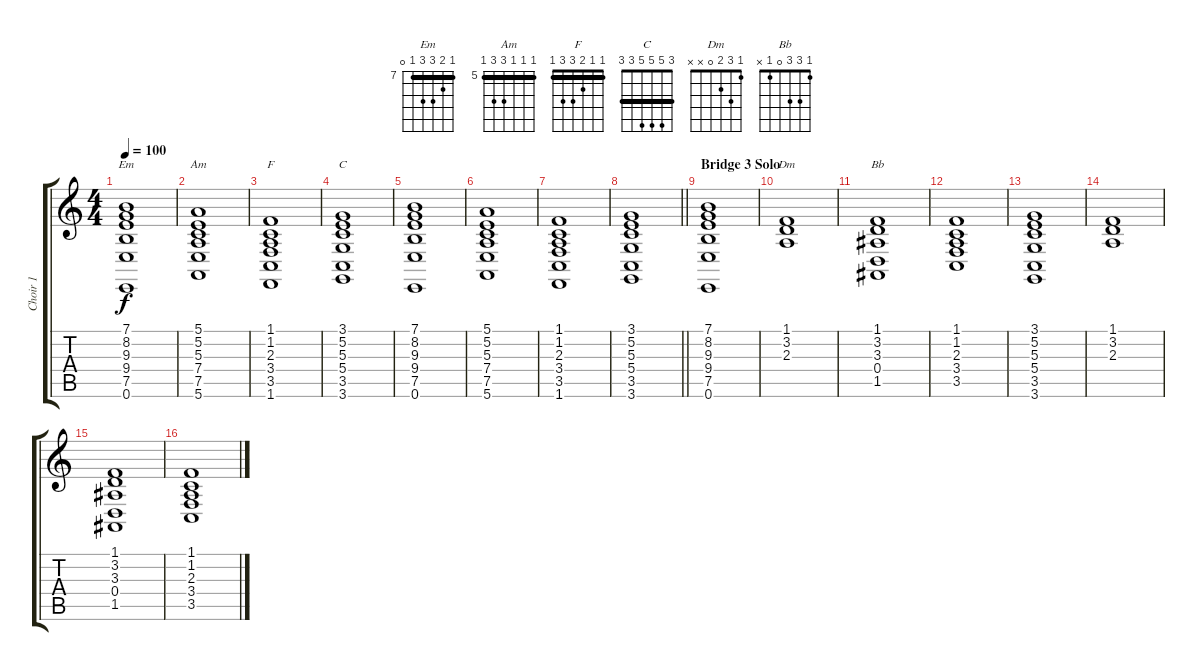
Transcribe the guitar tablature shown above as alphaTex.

\track ("Choir 1" "Choir 1") {instrument choiraahs}
\staff {score tabs}
\tuning (E4 B3 G3 D3 A2 E2) {hide}
\chord ("Em" 7 8 9 9 7 0) {firstfret 7 barre 7}
\chord ("Am" 5 5 5 7 7 5) {firstfret 5 barre 5}
\chord ("F" 1 1 2 3 3 1) {barre 1}
\chord ("C" 3 5 5 5 3 3) {barre 3}
\chord ("Dm" 1 3 2 0 x x)
\chord ("Bb" 1 3 3 0 1 x)
\ts (4 4)
\tempo 100
\clef g2
\ks c
(7.1 8.2 9.3 9.4 7.5 0.6).1{ch "Em" dy f} |
(5.1 5.2 5.3 7.4 7.5 5.6).1{ch "Am"} |
(1.1 1.2 2.3 3.4 3.5 1.6).1{ch "F"} |
(3.1 5.2 5.3 5.4 3.5 3.6).1{ch "C"} |
(7.1 8.2 9.3 9.4 7.5 0.6).1 |
(5.1 5.2 5.3 7.4 7.5 5.6).1 |
(1.1 1.2 2.3 3.4 3.5 1.6).1 |
\barLineRight lightlight
(3.1 5.2 5.3 5.4 3.5 3.6).1 |
\section ("" "Bridge 3 Solo")
(7.1 8.2 9.3 9.4 7.5 0.6).1 |
(1.1 3.2 2.3).1{ch "Dm"} |
(1.1 3.2 3.3 0.4 1.5).1{ch "Bb"} |
(1.1 1.2 2.3 3.4 3.5).1 |
(3.1 5.2 5.3 5.4 3.5 3.6).1 |
(1.1 3.2 2.3).1 |
(1.1 3.2 3.3 0.4 1.5).1 |
(1.1 1.2 2.3 3.4 3.5).1
